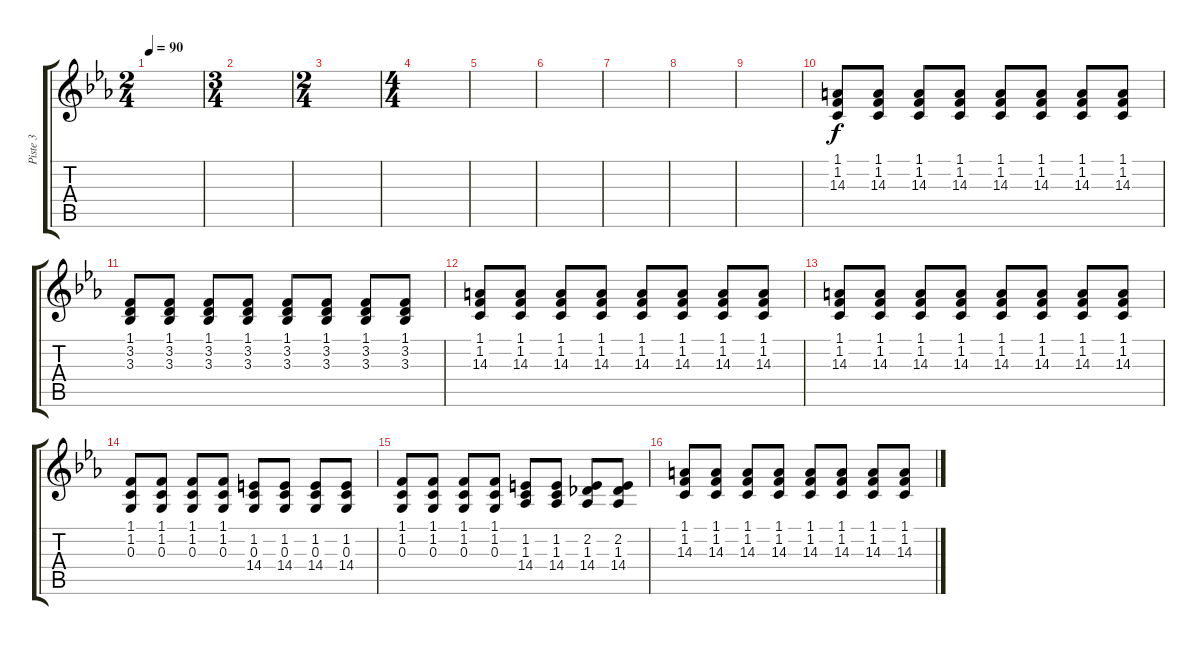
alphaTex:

\track ("Piste 3" "Piste 3") {instrument stringensemble1}
\staff {score tabs}
\tuning (E4 B3 G3 D3 A2 E2) {hide}
\ts (2 4)
\tempo 90
\clef g2
\ks eb
|
\ts (3 4)
|
\ts (2 4)
|
\ts (4 4)
|
|
|
|
|
|
(1.1 1.2 14.3).8 (1.1 1.2 14.3).8 (1.1 1.2 14.3).8 (1.1 1.2 14.3).8 (1.1 1.2 14.3).8 (1.1 1.2 14.3).8 (1.1 1.2 14.3).8 (1.1 1.2 14.3).8 |
(1.1 3.2 3.3).8 (1.1 3.2 3.3).8 (1.1 3.2 3.3).8 (1.1 3.2 3.3).8 (1.1 3.2 3.3).8 (1.1 3.2 3.3).8 (1.1 3.2 3.3).8 (1.1 3.2 3.3).8 |
(1.1 1.2 14.3).8 (1.1 1.2 14.3).8 (1.1 1.2 14.3).8 (1.1 1.2 14.3).8 (1.1 1.2 14.3).8 (1.1 1.2 14.3).8 (1.1 1.2 14.3).8 (1.1 1.2 14.3).8 |
(1.1 1.2 14.3).8 (1.1 1.2 14.3).8 (1.1 1.2 14.3).8 (1.1 1.2 14.3).8 (1.1 1.2 14.3).8 (1.1 1.2 14.3).8 (1.1 1.2 14.3).8 (1.1 1.2 14.3).8 |
(1.1 1.2 0.3).8 (1.1 1.2 0.3).8 (1.1 1.2 0.3).8 (1.1 1.2 0.3).8 (1.2 0.3 14.4).8 (1.2 0.3 14.4).8 (1.2 0.3 14.4).8 (1.2 0.3 14.4).8 |
(1.1 1.2 0.3).8 (1.1 1.2 0.3).8 (1.1 1.2 0.3).8 (1.1 1.2 0.3).8 (1.2 1.3 14.4).8 (1.2 1.3 14.4).8 (2.2 1.3 14.4).8 (2.2 1.3 14.4).8 |
(1.1 1.2 14.3).8 (1.1 1.2 14.3).8 (1.1 1.2 14.3).8 (1.1 1.2 14.3).8 (1.1 1.2 14.3).8 (1.1 1.2 14.3).8 (1.1 1.2 14.3).8 (1.1 1.2 14.3).8
